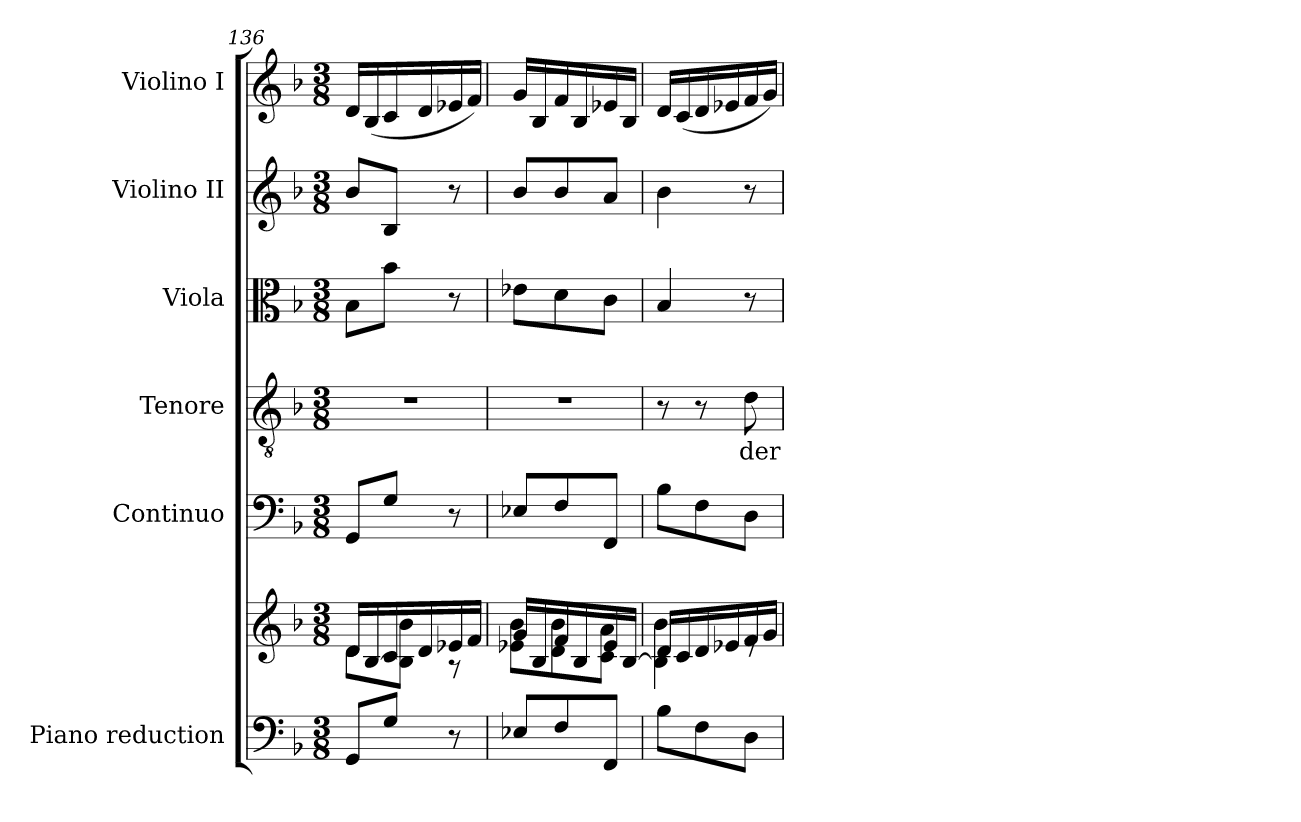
**kern	**kern	**dynam	**kern	**kern	**text	**kern	**kern	**kern
*part6	*part6	*part6	*part5	*part4	*part4	*part3	*part2	*part1
*staff7	*staff6	*staff6/7	*staff5	*staff4	*staff4	*staff3	*staff2	*staff1
*I"Piano reduction	*	*	*I"Continuo	*I"Tenore	*	*I"Viola	*I"Violino II	*I"Violino I
*I'Pno	*	*	*	*	*	*I'Vla	*I'Vln	*I'Vln
*clefF4	*clefG2	*	*clefF4	*clefGv2	*	*clefC3	*clefG2	*clefG2
*k[b-]	*k[b-]	*	*k[b-]	*k[b-]	*	*k[b-]	*k[b-]	*k[b-]
*M3/8	*M3/8	*	*M3/8	*M3/8	*	*M3/8	*M3/8	*M3/8
=136	=136	=136	=136	=136	=136	=136	=136	=136
*	*^	*	*	*	*	*	*	*
8GG/L	16d/LL	8d\L	.	8GG/L	4.r	.	8B-\L	8b-/L	16d/LL
.	[16B-/	.	.	.	.	.	.	.	(<16B-/
8G/J	16c/	8B-\] 8b-\J	.	8G/J	.	.	8b-\J	8B-/J	16c/
.	16d/	.	.	.	.	.	.	.	16d/
8r	16e-X/	8rA	.	8r	.	.	8r	8r	16e-X/
.	16f/JJ	.	.	.	.	.	.	.	16f/JJ)
=137	=137	=137	=137	=137	=137	=137	=137	=137	=137
8E-X/L	16g/LL	8e-X\ 8b-\L	.	8E-X/L	4.r	.	8e-X\L	8b-/L	16g/LL
.	16B-/	.	.	.	.	.	.	.	16B-/
8F/	16f/	8d\ 8b-\	.	8F/	.	.	8d\	8b-/	16f/
.	16B-/	.	.	.	.	.	.	.	16B-/
8FF/J	16e-/	8c\ 8a\J	.	8FF/J	.	.	8c\J	8a/J	16e-X/
.	[16B-/JJ	.	.	.	.	.	.	.	16B-/JJ
=138	=138	=138	=138	=138	=138	=138	=138	=138	=138
8B-\L	16d/LL	4B-\] 4b-\	.	8B-\L	8r	.	4B-/	4b-\	16d/LL
!	!	!	!LO:DY:b	!	!	!	!	!	!
!	!	!	!LO:DY:n=1:b	!	!	!	!	!	!
!	!	!	!LO:DY:n=2:b	!	!	!	!	!	!
.	16c/	.	other-dynamics p other-dynamics	.	.	.	.	.	(<16c/
8F\	16d/	.	.	8F\	8r	.	.	.	16d/
.	16e-X/	.	.	.	.	.	.	.	16e-X/
!	!	!	!	!	!	!LO:LY:b	!	!	!
8D\J	16f/	8re	.	8D\J	8d\	der	8r	8r	16f/
.	16g/JJ	.	.	.	.	.	.	.	16g/JJ)
*	*v	*v	*	*	*	*	*	*	*
=	=	=	=	=	=	=	=	=
*-	*-	*-	*-	*-	*-	*-	*-	*-
